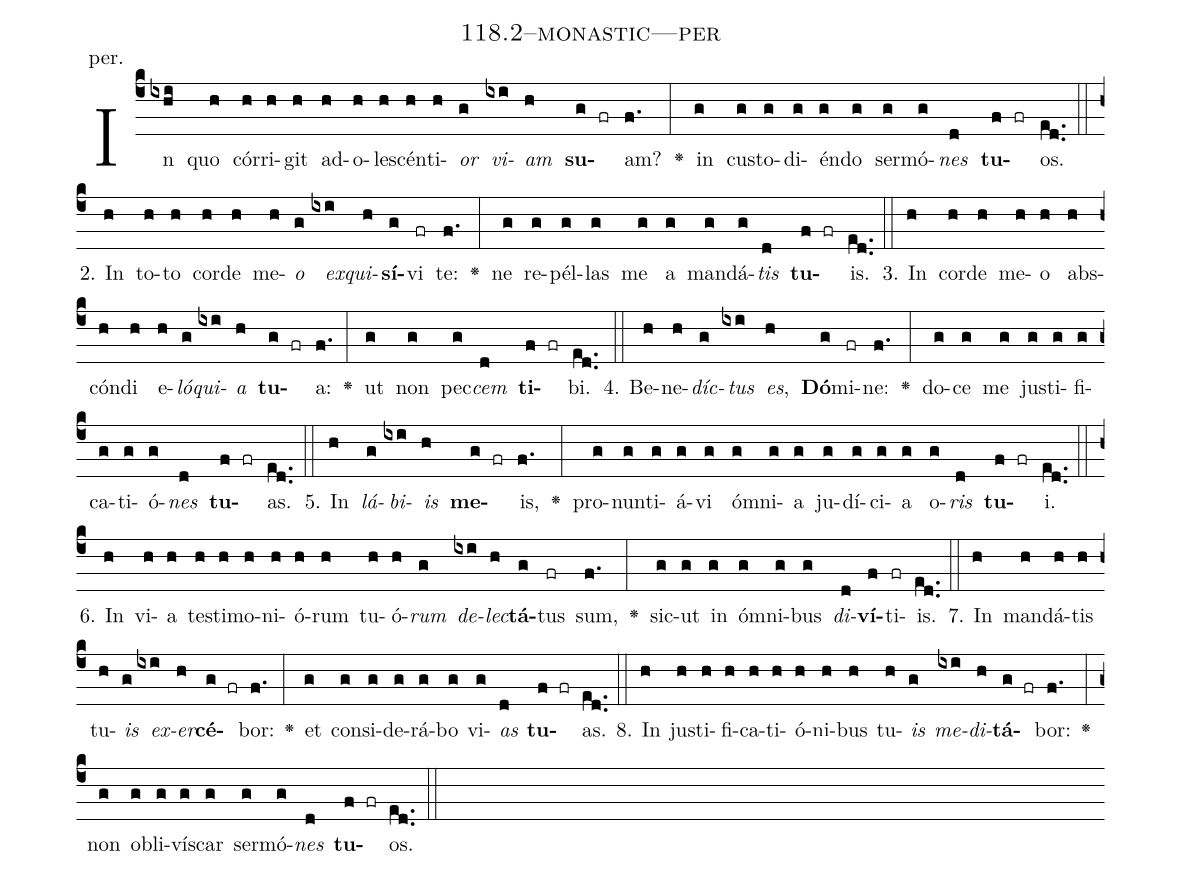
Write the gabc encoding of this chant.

name: 118.2--monastic---per;
annotation: per.;
%%
(c4)In(ixhi) quo(h) cór(h)ri(h)git(h) ad(h)o(h)le(h)scén(h)ti(h)<i>or</i>(g) <i>vi</i>(ixi)<i>am</i>(h) <b>su</b>(g fr)am?(f.) <v>\greheightstar</v>(:) in(g) cus(g)to(g)di(g)én(g)do(g) ser(g)mó(g)<i>nes</i>(d) <b>tu</b>(f fr)os.(ed..) (::)
2. In(h) to(h)to(h) cor(h)de(h) me(h)<i>o</i>(g) <i>ex</i>(ixi)<i>qui</i>(h)<b>sí</b>(g)vi(fr) te:(f.) <v>\greheightstar</v>(:) ne(g) re(g)pél(g)las(g) me(g) a(g) man(g)dá(g)<i>tis</i>(d) <b>tu</b>(f fr)is.(ed..) (::)
3. In(h) cor(h)de(h) me(h)o(h) abs(h)cón(h)di(h) e(h)<i>ló</i>(g)<i>qui</i>(ixi)<i>a</i>(h) <b>tu</b>(g fr)a:(f.) <v>\greheightstar</v>(:) ut(g) non(g) pec(g)<i>cem</i>(d) <b>ti</b>(f fr)bi.(ed..) (::)
4. Be(h)ne(h)<i>díc</i>(g)<i>tus</i>(ixi) <i>es</i>,(h) <b>Dó</b>(g)mi(fr)ne:(f.) <v>\greheightstar</v>(:) do(g)ce(g) me(g) jus(g)ti(g)fi(g)ca(g)ti(g)ó(g)<i>nes</i>(d) <b>tu</b>(f fr)as.(ed..) (::)
5. In(h) <i>lá</i>(g)<i>bi</i>(ixi)<i>is</i>(h) <b>me</b>(g fr)is,(f.) <v>\greheightstar</v>(:) pro(g)nun(g)ti(g)á(g)vi(g) óm(g)ni(g)a(g) ju(g)dí(g)ci(g)a(g) o(g)<i>ris</i>(d) <b>tu</b>(f fr)i.(ed..) (::)
6. In(h) vi(h)a(h) tes(h)ti(h)mo(h)ni(h)ó(h)rum(h) tu(h)ó(h)<i>rum</i>(g) <i>de</i>(ixi)<i>lec</i>(h)<b>tá</b>(g)tus(fr) sum,(f.) <v>\greheightstar</v>(:) sic(g)ut(g) in(g) óm(g)ni(g)bus(g) <i>di</i>(d)<b>ví</b>(f)ti(fr)is.(ed..) (::)
7. In(h) man(h)dá(h)tis(h) tu(h)<i>is</i>(g) <i>ex</i>(ixi)<i>er</i>(h)<b>cé</b>(g fr)bor:(f.) <v>\greheightstar</v>(:) et(g) con(g)si(g)de(g)rá(g)bo(g) vi(g)<i>as</i>(d) <b>tu</b>(f fr)as.(ed..) (::)
8. In(h) jus(h)ti(h)fi(h)ca(h)ti(h)ó(h)ni(h)bus(h) tu(h)<i>is</i>(g) <i>me</i>(ixi)<i>di</i>(h)<b>tá</b>(g fr)bor:(f.) <v>\greheightstar</v>(:) non(g) ob(g)li(g)vís(g)car(g) ser(g)mó(g)<i>nes</i>(d) <b>tu</b>(f fr)os.(ed..) (::)
